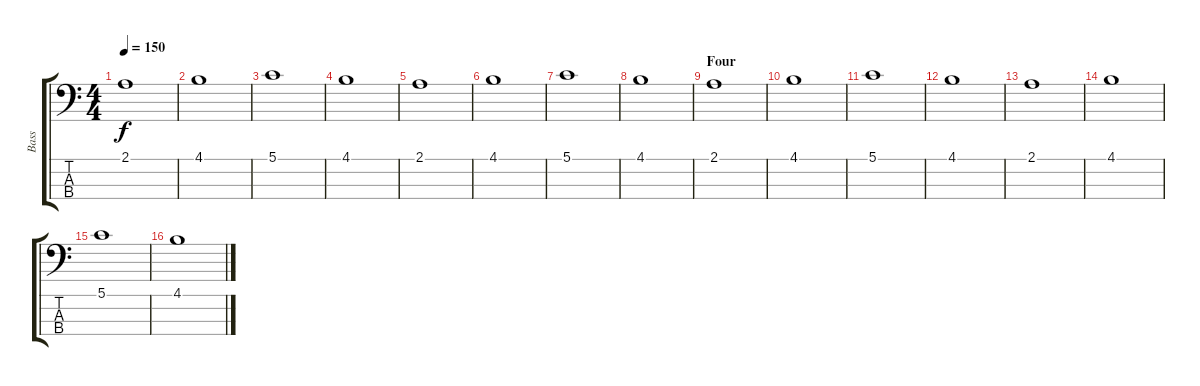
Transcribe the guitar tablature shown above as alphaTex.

\track ("Bass" "Bass") {instrument fretlessbass}
\staff {score tabs}
\tuning (G2 D2 A1 E1) {hide}
\ts (4 4)
\tempo 150
\clef f4
\ks c
2.1.1{dy f} |
4.1.1 |
5.1.1 |
4.1.1 |
2.1.1 |
4.1.1 |
5.1.1 |
4.1.1 |
\section ("" "Four")
2.1.1 |
4.1.1 |
5.1.1 |
4.1.1 |
2.1.1 |
4.1.1 |
5.1.1 |
4.1.1
